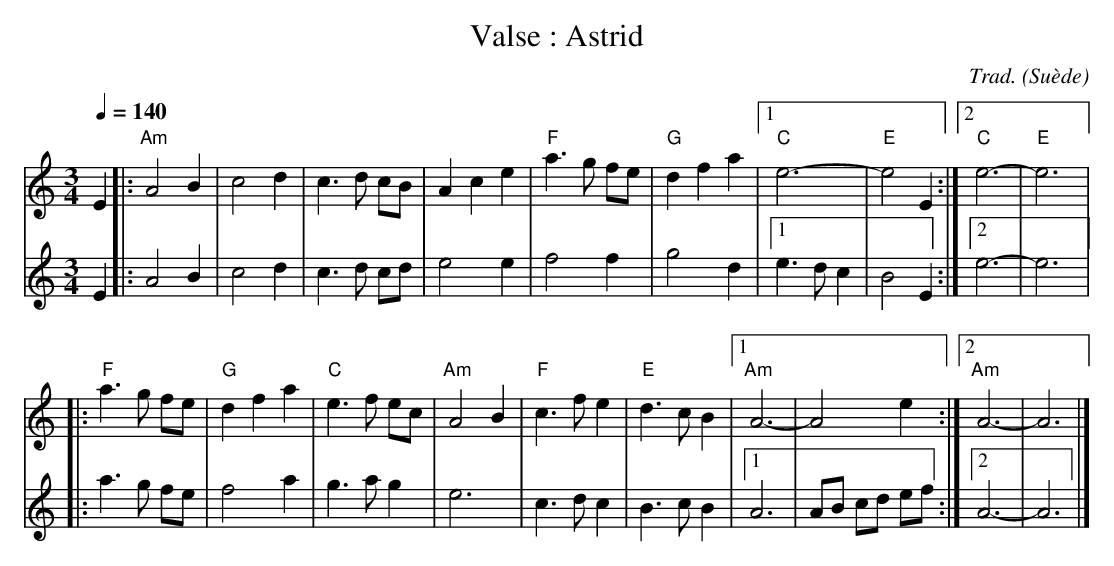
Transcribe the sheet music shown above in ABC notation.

X:1
T:Valse : Astrid
C:Trad.
O:Suède
M:3/4
L:1/4
Q:1/4=140
K:C
V:1
E |: "Am"A2 B | c2 d | c>d c/B/ | A c e | "F"a>g f/e/ | "G"d f a |1 "C"e3- | "E"e2 E :|2 "C" e3- | "E"e3 |:
"F"a>g f/e/ | "G"d f a | "C"e>f e/c/ | "Am" A2 B | "F" c>f e | "E"d>c B |1 "Am" A3- | A2 e :|2 "Am" A3- | A3|]
V:2
E |: A2 B | c2 d | c>d c/d/ | e2 e | f2 f | g2 d |1 e>d c | B2 E :|2 e3- | e3 |:
a>g f/e/ | f2 a | g>a g | e3 | c>d c | B>c B |1 A3 | A/B/ c/d/ e/f/ :|2 A3- | A3 |]
